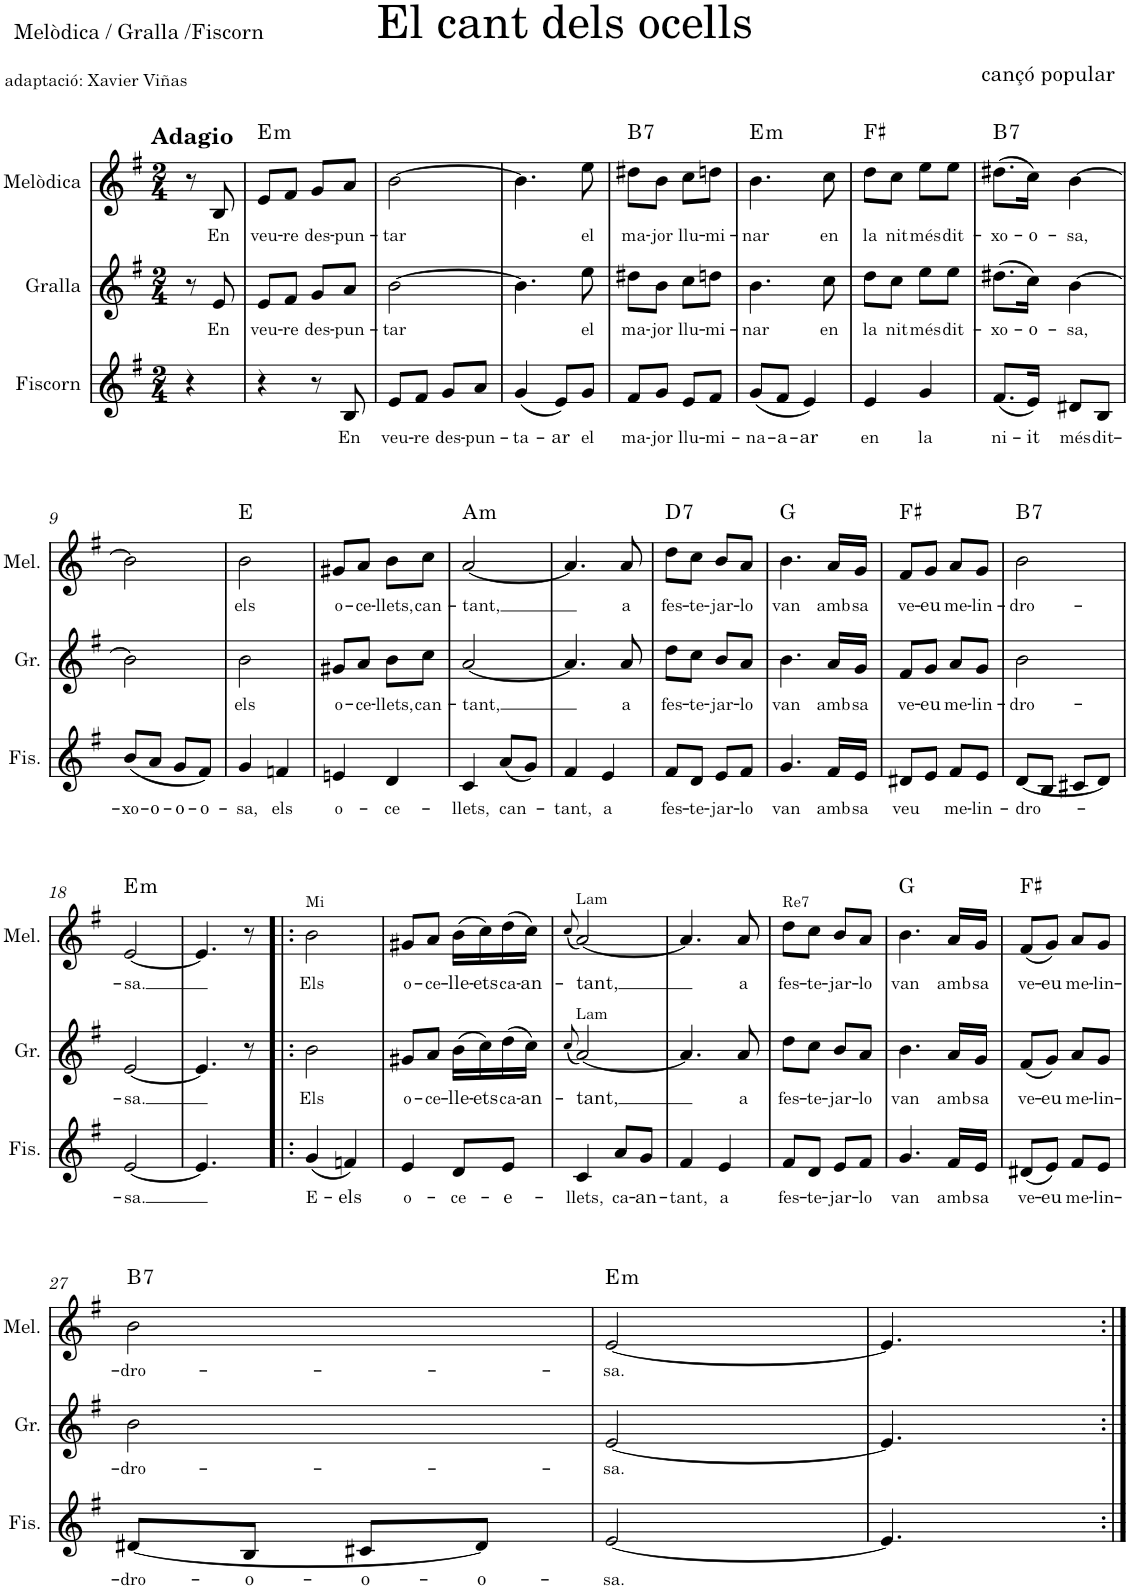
**kern	**text	**kern	**text	**kern	**text	**harte
*part3	*part3	*part2	*part2	*part1	*part1	*part1
*staff3	*staff3	*staff2	*staff2	*staff1	*staff1	*
*I"Fiscorn	*	*I"Gralla	*	*I"Melòdica	*	*
*I'Fis.	*	*I'Gr.	*	*I'Mel.	*	*
*clefG2	*	*clefG2	*	*clefG2	*	*
*k[f#]	*	*k[f#]	*	*k[f#]	*	*
*G:	*	*G:	*	*G:	*	*
*M2/4	*	*M2/4	*	*M2/4	*	*
=1	=1	=1	=1	=1	=1	=1
!	!	!	!	!LO:TX:a:B:t=Adagio	!	!
4r	.	8r	.	8r	.	.
!	!	!	!LO:LY:b	!	!LO:LY:b	!
.	.	8e/	En	8B/	En	.
=2	=2	=2	=2	=2	=2	=2
!	!	!	!LO:LY:b	!	!LO:LY:b	!LO:H:kt=m
4r	.	8e/L	veu-	8e/L	veu-	E:min
!	!	!	!LO:LY:b	!	!LO:LY:b	!
.	.	8f#/J	re	8f#/J	re	.
!	!	!	!LO:LY:b	!	!LO:LY:b	!
8r	.	8g/L	des-	8g/L	des-	.
!	!LO:LY:b	!	!LO:LY:b	!	!LO:LY:b	!
8B/	En	8a/J	pun-	8a/J	pun-	.
=3	=3	=3	=3	=3	=3	=3
!	!LO:LY:b	!	!LO:LY:b	!	!LO:LY:b	!
8e/L	veu-	[>2b\	tar	[>2b\	tar	.
!	!LO:LY:b	!	!	!	!	!
8f#/J	re	.	.	.	.	.
!	!LO:LY:b	!	!	!	!	!
8g/L	des-	.	.	.	.	.
!	!LO:LY:b	!	!	!	!	!
8a/J	pun-	.	.	.	.	.
=4	=4	=4	=4	=4	=4	=4
!	!LO:LY:b	!	!	!	!	!
(<4g/	ta-	4.b\]	.	4.b\]	.	.
!	!LO:LY:b	!	!	!	!	!
8e/L)	-ar	.	.	.	.	.
!	!LO:LY:b	!	!LO:LY:b	!	!LO:LY:b	!
8g/J	el	8ee\	el	8ee\	el	.
=5	=5	=5	=5	=5	=5	=5
!	!LO:LY:b	!	!LO:LY:b	!	!LO:LY:b	!LO:H:kt=7
8f#/L	ma-	8dd#X\L	ma-	8dd#X\L	ma-	B:7
!	!LO:LY:b	!	!LO:LY:b	!	!LO:LY:b	!
8g/J	jor	8b\J	jor	8b\J	jor	.
!	!LO:LY:b	!	!LO:LY:b	!	!LO:LY:b	!
8e/L	llu-	8cc\L	llu-	8cc\L	llu-	.
!	!LO:LY:b	!	!LO:LY:b	!	!LO:LY:b	!
8f#/J	mi-	8ddn\J	mi-	8ddn\J	mi-	.
=6	=6	=6	=6	=6	=6	=6
!	!LO:LY:b	!	!LO:LY:b	!	!LO:LY:b	!LO:H:kt=m
(<8g/L	na-	4.b\	nar	4.b\	nar	E:min
!	!LO:LY:b	!	!	!	!	!
8f#/J	-a-	.	.	.	.	.
!	!LO:LY:b	!	!	!	!	!
4e/)	-ar	.	.	.	.	.
!	!	!	!LO:LY:b	!	!LO:LY:b	!
.	.	8cc\	en	8cc\	en	.
=7	=7	=7	=7	=7	=7	=7
!	!LO:LY:b	!	!LO:LY:b	!	!LO:LY:b	!
4e/	en	8dd\L	la	8dd\L	la	F#:maj
!	!	!	!LO:LY:b	!	!LO:LY:b	!
.	.	8cc\J	nit	8cc\J	nit	.
!	!LO:LY:b	!	!LO:LY:b	!	!LO:LY:b	!
4g/	la	8ee\L	més	8ee\L	més	.
!	!	!	!LO:LY:b	!	!LO:LY:b	!
.	.	8ee\J	dit-	8ee\J	dit-	.
=8	=8	=8	=8	=8	=8	=8
!	!LO:LY:b	!	!LO:LY:b	!	!LO:LY:b	!LO:H:kt=7
(<8.f#/L	ni-	(>8.dd#X\L	-xo-	(>8.dd#X\L	-xo-	B:7
!	!LO:LY:b	!	!LO:LY:b	!	!LO:LY:b	!
16e/Jk)	-it	16cc\Jk)	-o-	16cc\Jk)	-o-	.
!	!LO:LY:b	!	!LO:LY:b	!	!LO:LY:b	!
8d#X/L	més	[>4b\	-sa,	[>4b\	-sa,	.
!	!LO:LY:b	!	!	!	!	!
8B/J	dit-	.	.	.	.	.
!!LO:LB:g=z
=9	=9	=9	=9	=9	=9	=9
!	!LO:LY:b	!	!LO:LY:b	!	!LO:LY:b	!
(<8b/L	-xo-	2b\]	.	2b\]	.	.
!	!LO:LY:b	!	!	!	!	!
8a/J	-o-	.	.	.	.	.
!	!LO:LY:b	!	!	!	!	!
8g/L	-o-	.	.	.	.	.
!	!LO:LY:b	!	!	!	!	!
8f#/J)	-o-	.	.	.	.	.
=10	=10	=10	=10	=10	=10	=10
!	!LO:LY:b	!	!LO:LY:b	!	!LO:LY:b	!
4g/	-sa,	2b\	els	2b\	els	E:maj
!	!LO:LY:b	!	!	!	!	!
4fn/	els	.	.	.	.	.
=11	=11	=11	=11	=11	=11	=11
!	!LO:LY:b	!	!LO:LY:b	!	!LO:LY:b	!
4en/	o-	8g#X/L	o-	8g#X/L	o-	.
!	!	!	!LO:LY:b	!	!LO:LY:b	!
.	.	8a/J	ce-	8a/J	ce-	.
!	!LO:LY:b	!	!LO:LY:b	!	!LO:LY:b	!
4d/	ce-	8b\L	llets,	8b\L	llets,	.
!	!	!	!LO:LY:b	!	!LO:LY:b	!
.	.	8cc\J	can-	8cc\J	can-	.
=12	=12	=12	=12	=12	=12	=12
!	!LO:LY:b	!	!LO:LY:b	!	!LO:LY:b	!LO:H:kt=m
4c/	llets,	[<2a/	tant,	[<2a/	tant,	A:min
!	!LO:LY:b	!	!	!	!	!
(<8a/L	can-	.	.	.	.	.
8g/J)	.	.	.	.	.	.
=13	=13	=13	=13	=13	=13	=13
!	!LO:LY:b	!	!	!	!	!
4f#/	tant,	4.a/]	.	4.a/]	.	.
!	!LO:LY:b	!	!	!	!	!
4e/	a	.	.	.	.	.
!	!	!	!LO:LY:b	!	!LO:LY:b	!
.	.	8a/	a	8a/	a	.
=14	=14	=14	=14	=14	=14	=14
!	!LO:LY:b	!	!LO:LY:b	!	!LO:LY:b	!LO:H:kt=7
8f#/L	fes-	8dd\L	fes-	8dd\L	fes-	D:7
!	!LO:LY:b	!	!LO:LY:b	!	!LO:LY:b	!
8d/J	te-	8cc\J	te-	8cc\J	te-	.
!	!LO:LY:b	!	!LO:LY:b	!	!LO:LY:b	!
8e/L	jar-	8b/L	jar-	8b/L	jar-	.
!	!LO:LY:b	!	!LO:LY:b	!	!LO:LY:b	!
8f#/J	lo	8a/J	lo	8a/J	lo	.
=15	=15	=15	=15	=15	=15	=15
!	!LO:LY:b	!	!LO:LY:b	!	!LO:LY:b	!
4.g/	van	4.b\	van	4.b\	van	G:maj
!	!LO:LY:b	!	!LO:LY:b	!	!LO:LY:b	!
16f#/LL	amb	16a/LL	amb	16a/LL	amb	.
!	!LO:LY:b	!	!LO:LY:b	!	!LO:LY:b	!
16e/JJ	sa	16g/JJ	sa	16g/JJ	sa	.
=16	=16	=16	=16	=16	=16	=16
!	!LO:LY:b	!	!LO:LY:b	!	!LO:LY:b	!
8d#X/L	veu	8f#/L	ve-	8f#/L	ve-	F#:maj
!	!	!	!LO:LY:b	!	!LO:LY:b	!
8e/J	.	8g/J	-eu	8g/J	-eu	.
!	!LO:LY:b	!	!LO:LY:b	!	!LO:LY:b	!
8f#/L	me-	8a/L	me-	8a/L	me-	.
!	!LO:LY:b	!	!LO:LY:b	!	!LO:LY:b	!
8e/J	lin-	8g/J	lin-	8g/J	lin-	.
=17	=17	=17	=17	=17	=17	=17
!	!LO:LY:b	!	!LO:LY:b	!	!LO:LY:b	!LO:H:kt=7
[<8d/L	dro-	2b\	dro-	2b\	dro-	B:7
8B/J	.	.	.	.	.	.
8c#X/L	.	.	.	.	.	.
8d/J]	.	.	.	.	.	.
!!LO:LB:g=z
=18	=18	=18	=18	=18	=18	=18
!	!LO:LY:b	!	!LO:LY:b	!	!LO:LY:b	!LO:H:kt=m
[2e/	sa.	[2e/	sa.	[2e/	sa.	E:min
=19	=19	=19	=19	=19	=19	=19
4.e/]	.	4.e/]	.	4.e/]	.	.
8ryy	.	8r	.	8r	.	.
=20!|:	=20!|:	=20!|:	=20!|:	=20!|:	=20!|:	=20!|:
!	!	!	!	!LO:TX:a:t=Mi	!	!
!	!LO:LY:b	!	!LO:LY:b	!	!LO:LY:b	!
(<4g/	E-	2b\	Els	2b\	Els	.
!	!LO:LY:b	!	!	!	!	!
4fn/)	-els	.	.	.	.	.
=21	=21	=21	=21	=21	=21	=21
!	!LO:LY:b	!	!LO:LY:b	!	!LO:LY:b	!
4e/	o-	8g#X/L	o-	8g#X/L	o-	.
!	!	!	!LO:LY:b	!	!LO:LY:b	!
.	.	8a/J	ce-	8a/J	ce-	.
!	!LO:LY:b	!	!LO:LY:b	!	!LO:LY:b	!
8d/L	ce-	(16b\LL	-lle-	(16b\LL	-lle-	.
!	!	!	!LO:LY:b	!	!LO:LY:b	!
.	.	16cc\)	-ets	16cc\)	-ets	.
!	!LO:LY:b	!	!LO:LY:b	!	!LO:LY:b	!
8e/J	-e-	(16dd\	ca-	(16dd\	ca-	.
!	!	!	!LO:LY:b	!	!LO:LY:b	!
.	.	16cc\JJ)	-an-	16cc\JJ)	-an-	.
=22	=22	=22	=22	=22	=22	=22
.	.	(<8qcc/	.	(<8qcc/	.	.
!	!	!	!	!LO:TX:a:t=Lam	!	!
!	!	!LO:TX:a:t=Lam	!	!	!	!
!	!LO:LY:b	!	!LO:LY:b	!	!LO:LY:b	!
4c/	-llets,	[2a/)	-tant,	[2a/)	-tant,	.
!	!LO:LY:b	!	!	!	!	!
8a/L	ca-	.	.	.	.	.
!	!LO:LY:b	!	!	!	!	!
8g/J	-an-	.	.	.	.	.
=23	=23	=23	=23	=23	=23	=23
!	!LO:LY:b	!	!	!	!	!
4f#/	-tant,	4.a/]	.	4.a/]	.	.
!	!LO:LY:b	!	!	!	!	!
4e/	a	.	.	.	.	.
!	!	!	!LO:LY:b	!	!LO:LY:b	!
.	.	8a/	a	8a/	a	.
=24	=24	=24	=24	=24	=24	=24
!	!	!	!	!LO:TX:a:t=Re7	!	!
!	!LO:LY:b	!	!LO:LY:b	!	!LO:LY:b	!
8f#/L	fes-	8dd\L	fes-	8dd\L	fes-	.
!	!LO:LY:b	!	!LO:LY:b	!	!LO:LY:b	!
8d/J	te-	8cc\J	te-	8cc\J	te-	.
!	!LO:LY:b	!	!LO:LY:b	!	!LO:LY:b	!
8e/L	jar-	8b/L	jar-	8b/L	jar-	.
!	!LO:LY:b	!	!LO:LY:b	!	!LO:LY:b	!
8f#/J	lo	8a/J	lo	8a/J	lo	.
=25	=25	=25	=25	=25	=25	=25
!	!LO:LY:b	!	!LO:LY:b	!	!LO:LY:b	!
4.g/	van	4.b\	van	4.b\	van	G:maj
!	!LO:LY:b	!	!LO:LY:b	!	!LO:LY:b	!
16f#/LL	amb	16a/LL	amb	16a/LL	amb	.
!	!LO:LY:b	!	!LO:LY:b	!	!LO:LY:b	!
16e/JJ	sa	16g/JJ	sa	16g/JJ	sa	.
=26	=26	=26	=26	=26	=26	=26
!	!LO:LY:b	!	!LO:LY:b	!	!LO:LY:b	!
(<8d#X/L	ve-	(<8f#/L	ve-	(<8f#/L	ve-	F#:maj
!	!LO:LY:b	!	!LO:LY:b	!	!LO:LY:b	!
8e/J)	-eu	8g/J)	-eu	8g/J)	-eu	.
!	!LO:LY:b	!	!LO:LY:b	!	!LO:LY:b	!
8f#/L	me-	8a/L	me-	8a/L	me-	.
!	!LO:LY:b	!	!LO:LY:b	!	!LO:LY:b	!
8e/J	lin-	8g/J	lin-	8g/J	lin-	.
!!LO:LB:g=z
=27	=27	=27	=27	=27	=27	=27
!	!LO:LY:b	!	!LO:LY:b	!	!LO:LY:b	!LO:H:kt=7
[<8d#X/L	dro-	2b\	dro-	2b\	dro-	B:7
!	!LO:LY:b	!	!	!	!	!
8B/J	-o-	.	.	.	.	.
!	!LO:LY:b	!	!	!	!	!
8c#X/L	-o-	.	.	.	.	.
!	!LO:LY:b	!	!	!	!	!
8d#/J]	-o-	.	.	.	.	.
=28	=28	=28	=28	=28	=28	=28
!	!LO:LY:b	!	!LO:LY:b	!	!LO:LY:b	!LO:H:kt=m
[<2e/	-sa.	[<2e/	sa.	[<2e/	sa.	E:min
=29	=29	=29	=29	=29	=29	=29
4.e/]	.	4.e/]	.	4.e/]	.	.
=:|!	=:|!	=:|!	=:|!	=:|!	=:|!	=:|!
*-	*-	*-	*-	*-	*-	*-
